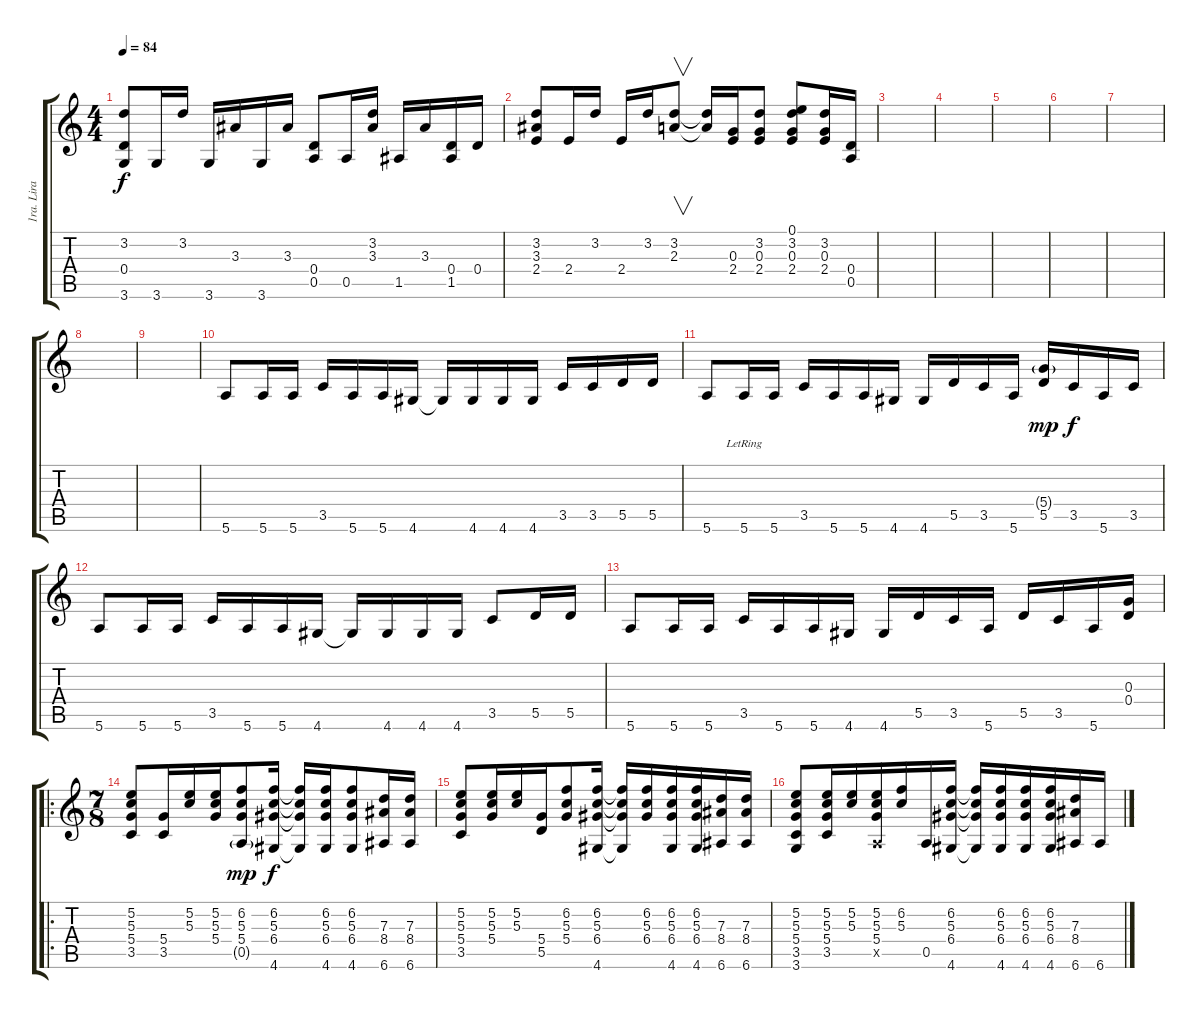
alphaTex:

\track ("1ra. Lira" "1ra. Lira") {instrument acousticguitarsteel}
\staff {score tabs}
\tuning (E4 B3 G3 D3 A2 E2) {hide}
\ts (4 4)
\tempo 84
\clef g2
\ks c
(3.2 0.4 3.6).8{dy f} 3.6.16 3.2.16 3.6.16 3.3.16 3.6.16 3.3.16 (0.4 0.5).8 0.5.16 (3.2 3.3).16 1.5.16 3.3.16 (0.4 1.5).16 0.4.16 |
(3.2 3.3 2.4).8 2.4.16 3.2.16 2.4.16 3.2.16 (3.2 2.3).8{v} (3.2{t} 2.3{t}).16 (0.3 2.4).16 (3.2 0.3 2.4).8 (0.1 3.2 0.3 2.4).8 (3.2 0.3 2.4).16 (0.4 0.5).16 |
|
|
|
|
|
|
|
5.6.8 5.6.16 5.6.16 3.5.16 5.6.16 5.6.16 4.6.16 4.6{t}.16 4.6.16 4.6.16 4.6.16 3.5.16 3.5.16 5.5.16 5.5.16 |
5.6.8 5.6{lr}.16 5.6.16 3.5.16 5.6.16 5.6.16 4.6.16 4.6.16 5.5.16 3.5.16 5.6.16 (5.4{g} 5.5).16{dy mp} 3.5.16{dy f} 5.6.16 3.5.16 |
5.6.8 5.6.16 5.6.16 3.5.16 5.6.16 5.6.16 4.6.16 4.6{t}.16 4.6.16 4.6.16 4.6.16 3.5.8 5.5.16 5.5.16 |
5.6.8 5.6.16 5.6.16 3.5.16 5.6.16 5.6.16 4.6.16 4.6.16 5.5.16 3.5.16 5.6.16 5.5.16 3.5.16 5.6.16 (0.3 0.4).16 |
\ro
\ts (7 8)
(5.2 5.3 5.4 3.5).8 (5.4 3.5).16 (5.2 5.3).16 (5.2 5.3 5.4).16 (6.2 5.3 5.4 0.5{g}).8{dy mp} (6.2 5.3 6.4 4.6).16{dy f} (6.2{t} 5.3{t} 6.4{t} 4.6{t}).16 (6.2 5.3 6.4 4.6).16 (6.2 5.3 6.4 4.6).8 (7.3 8.4 6.6).16 (7.3 8.4 6.6).16 |
(5.2 5.3 5.4 3.5).8 (5.2 5.3 5.4).16 (5.2 5.3).16 (5.4 5.5).16 (6.2 5.3 5.4).8 (6.2 5.3 6.4 4.6).16 (6.2{t} 5.3{t} 6.4{t} 4.6{t}).16 (6.2 5.3 6.4).16 (6.2 5.3 6.4 4.6).16 (6.2 5.3 6.4 4.6).16 (7.3 8.4 6.6).16 (7.3 8.4 6.6).16 |
(5.2 5.3 5.4 3.5 3.6).8 (5.2 5.3 5.4 3.5).16 (5.2 5.3).16 (5.2 5.3 5.4 0.5{x}).16 (6.2 5.3).16 0.5.16 (6.2 5.3 6.4 4.6).16 (6.2{t} 5.3{t} 6.4{t} 4.6{t}).16 (6.2 5.3 6.4 4.6).16 (6.2 5.3 6.4 4.6).16 (6.2 5.3 6.4 4.6).16 (7.3 8.4 6.6).16 6.6.16
